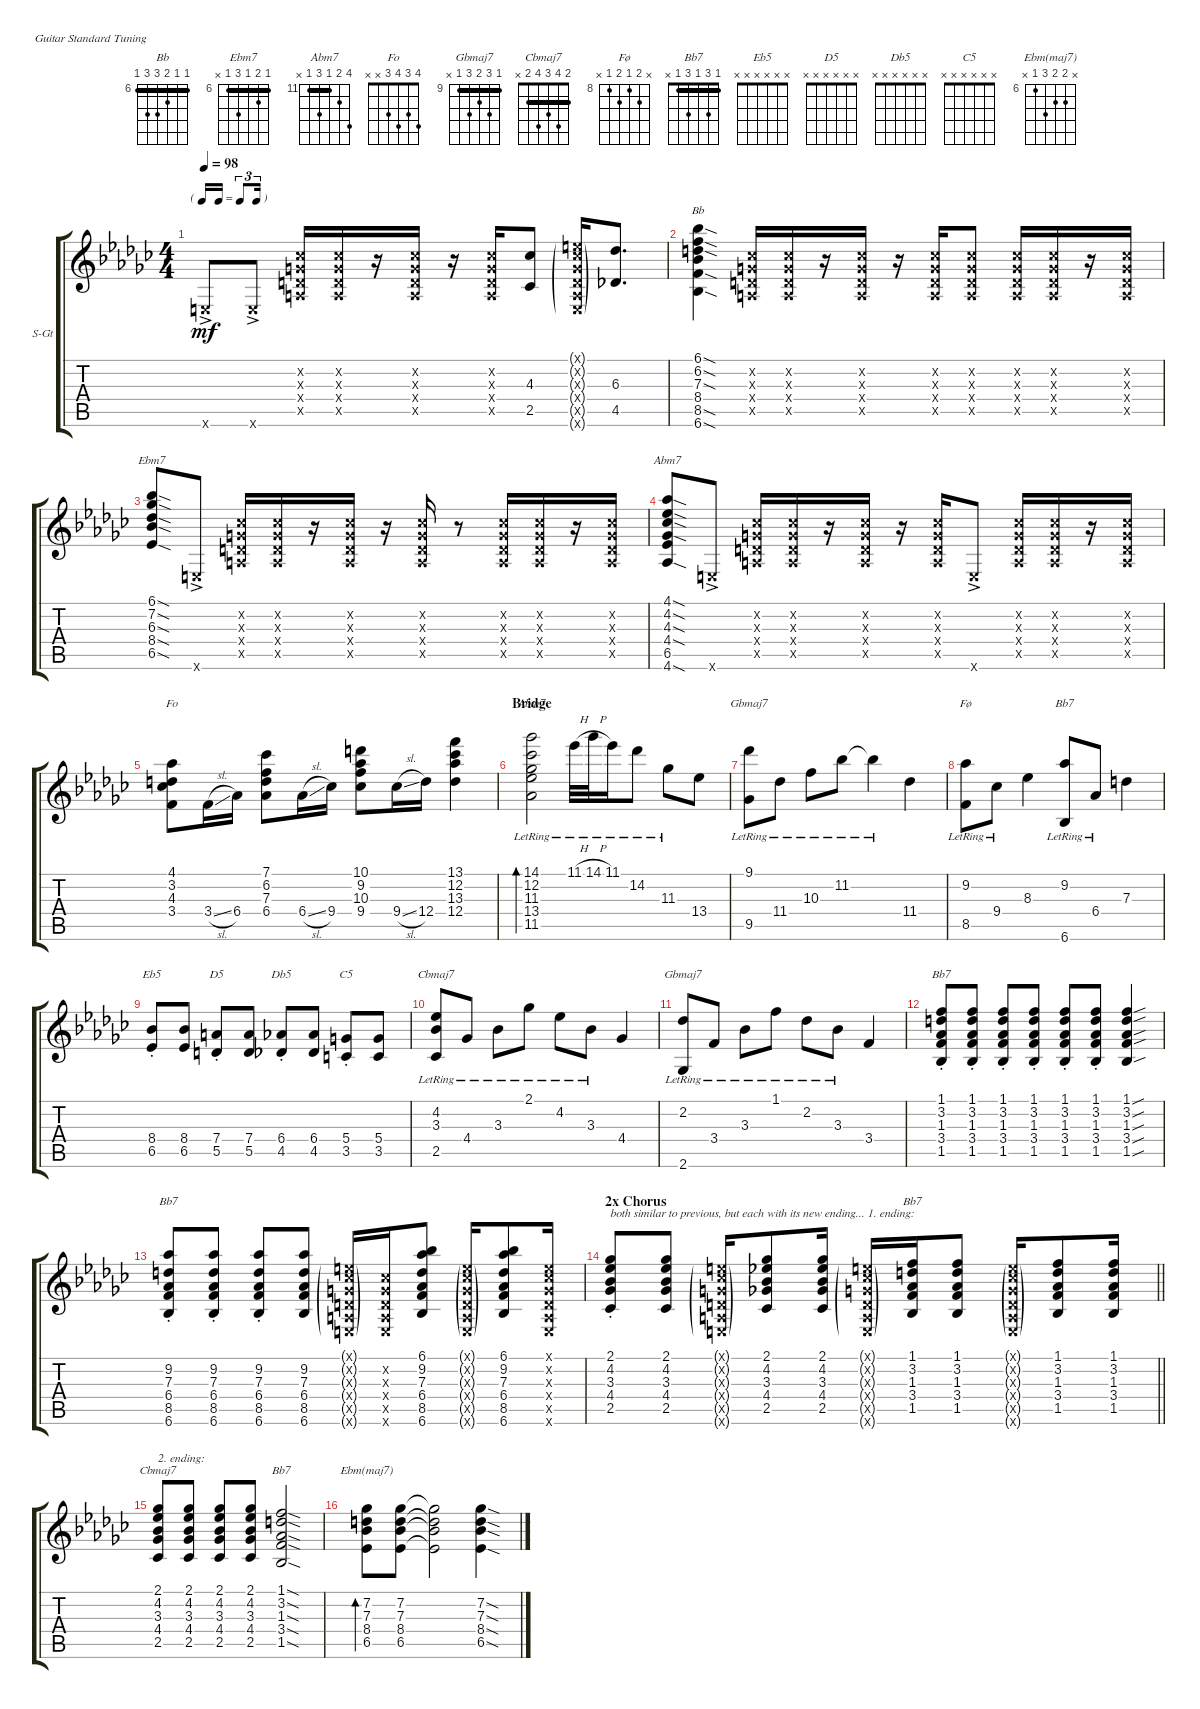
\defaultSystemsLayout 4
\bracketExtendMode groupsimilarinstruments
\firstSystemTrackNameOrientation horizontal
\otherSystemsTrackNameOrientation horizontal
\track ("Nick Lashley" "S-Gt") {instrument acousticguitarsteel}
\staff {score tabs}
\tuning (E4 B3 G3 D3 A2 E2)
\chord ("Bb" 6 6 7 8 8 6) {firstfret 6 barre (6 6)}
\chord ("Ebm7" 6 7 6 8 6 x) {firstfret 6 barre (6 6)}
\chord ("Abm7" 4 7 4 4 6 4) {firstfret 4 barre (4 4 4)}
\chord ("Fo" 4 3 4 3 x x)
\chord ("Gbmaj7" 1 2 3 3 x 2)
\chord ("Cbmaj7" 2 4 3 4 2 x) {barre 2}
\chord ("Abm7" 14 12 11 13 11 x) {firstfret 11 barre 11}
\chord ("Gbmaj7" 9 11 10 11 9 x) {firstfret 9 barre 9}
\chord ("Fø" x 9 8 9 8 x) {firstfret 8}
\chord ("Bb7" 6 9 7 6 8 6) {firstfret 6 barre (6 6)}
\chord ("Eb5" x x x x x x)
\chord ("D5" x x x x x x)
\chord ("Db5" x x x x x x)
\chord ("C5" x x x x x x)
\chord ("Bb7" 1 3 1 3 1 x) {barre (1 1)}
\chord ("Ebm(maj7)" x 7 7 8 6 x) {firstfret 6}
\ts (4 4)
\tf triplet16th
\tempo 98
\clef g2
\ks ebminor
0.6{ac x}.8{dy mf} 0.6{ac x}.8 (0.2{x} 0.3{x} 0.4{x} 0.5{x}).16 (0.2{x} 0.3{x} 0.4{x} 0.5{x}).16 r.16 (0.2{x} 0.3{x} 0.4{x} 0.5{x}).16 r.16 (0.2{x} 0.3{x} 0.4{x} 0.5{x}).16 (2.5 4.3).8 (0.1{g x} 0.2{g x} 0.3{g x} 0.4{g x} 0.5{g x} 0.6{g x}).16 (6.3 4.5).8{d} |
(6.6{sod} 8.5{sod} 8.4 7.3{sod} 6.2{sod} 6.1{sod}).4{ch "Bb"} (0.2{x} 0.3{x} 0.4{x} 0.5{x}).16 (0.2{x} 0.3{x} 0.4{x} 0.5{x}).16 r.16 (0.2{x} 0.3{x} 0.4{x} 0.5{x}).16 r.16 (0.2{x} 0.3{x} 0.4{x} 0.5{x}).16 (0.2{x} 0.3{x} 0.4{x} 0.5{x}).8 (0.2{x} 0.3{x} 0.4{x} 0.5{x}).16 (0.2{x} 0.3{x} 0.4{x} 0.5{x}).16 r.16 (0.2{x} 0.3{x} 0.4{x} 0.5{x}).16 |
(6.5{sod} 8.4{sod} 6.3{sod} 7.2{sod} 6.1{sod}).8{ch "Ebm7"} 0.6{ac x}.8 (0.2{x} 0.3{x} 0.4{x} 0.5{x}).16 (0.2{x} 0.3{x} 0.4{x} 0.5{x}).16 r.16 (0.2{x} 0.3{x} 0.4{x} 0.5{x}).16 r.16 (0.2{x} 0.3{x} 0.4{x} 0.5{x}).16 r.8 (0.2{x} 0.3{x} 0.4{x} 0.5{x}).16 (0.2{x} 0.3{x} 0.4{x} 0.5{x}).16 r.16 (0.2{x} 0.3{x} 0.4{x} 0.5{x}).16 |
(4.2{sod} 4.3{sod} 4.4{sod} 6.5 4.1{sod} 4.6{sod}).8{ch "Abm7"} 0.6{ac x}.8 (0.2{x} 0.3{x} 0.4{x} 0.5{x}).16 (0.2{x} 0.3{x} 0.4{x} 0.5{x}).16 r.16 (0.2{x} 0.3{x} 0.4{x} 0.5{x}).16 r.16 (0.2{x} 0.3{x} 0.4{x} 0.5{x}).16 0.6{ac x}.8 (0.2{x} 0.3{x} 0.4{x} 0.5{x}).16 (0.2{x} 0.3{x} 0.4{x} 0.5{x}).16 r.16 (0.2{x} 0.3{x} 0.4{x} 0.5{x}).16 |
(4.1 3.2 4.3 3.4).8{ch "Fo"} 3.4{sl}.16 6.4.16 (7.1 6.2 7.3 6.4).8 6.4{sl}.16 9.4.16 (10.1 9.2 10.3 9.4).8 9.4{sl}.16 12.4.16 (13.1 12.2 13.3 12.4).4 |
\section ("" "Bridge")
(11.5{lr} 13.4{lr} 11.3{lr} 12.2{lr} 14.1{lr}).2{bd 120 ch "Abm7"} 11.1{h lr}.32 14.1{h lr}.32 11.1{lr}.16 14.2{lr}.8 11.3{lr}.8 13.4.8 |
(9.1{lr} 9.5{lr}).8{ch "Gbmaj7"} 11.4{lr}.8 10.3{lr}.8 11.2{lr}.8 11.2{lr t}.4 11.4.4 |
(9.2{lr} 8.5{lr}).8{ch "Fø"} 9.4{lr}.8 8.3.4 (9.2{lr} 6.6{lr}).8{ch "Bb7"} 6.4{lr}.8 7.3.4 |
(6.5{st} 8.4{st}).8{ch "Eb5"} (6.5 8.4).8 (5.5{st} 7.4{st}).8{ch "D5"} (5.5 7.4).8 (6.4{st} 4.5{st}).8{ch "Db5"} (6.4 4.5).8 (3.5{st} 5.4{st}).8{ch "C5"} (3.5 5.4).8 |
(4.2{lr} 3.3{lr} 2.5{lr}).8{ch "Cbmaj7"} 4.4{lr}.8 3.3{lr}.8 2.1{lr}.8 4.2{lr}.8 3.3{lr}.8 4.4.4 |
(2.2{lr} 2.6{lr}).8{ch "Gbmaj7"} 3.4{lr}.8 3.3{lr}.8 1.1{lr}.8 2.2{lr}.8 3.3{lr}.8 3.4.4 |
(1.5{st} 3.4{st} 1.3{st} 3.2{st} 1.1{st}).8{ch "Bb7"} (1.5{st} 3.4{st} 1.3{st} 3.2{st} 1.1{st}).8 (1.5{st} 3.4{st} 1.3{st} 3.2{st} 1.1{st}).8 (1.5{st} 3.4{st} 1.3{st} 3.2{st} 1.1{st}).8 (1.5{st} 3.4{st} 1.3{st} 3.2{st} 1.1{st}).8 (1.5{st} 3.4{st} 1.3{st} 3.2{st} 1.1{st}).8 (1.5{sou} 3.4{sou} 1.3{sou} 3.2{sou} 1.1{sou}).4 |
(9.2{st} 7.3{st} 6.4{st} 8.5{st} 6.6{st}).8{ch "Bb7"} (9.2{st} 7.3{st} 6.4{st} 8.5{st} 6.6{st}).8 (9.2{st} 7.3{st} 6.4{st} 8.5{st} 6.6{st}).8 (9.2 7.3 6.4 8.5 6.6).8 (0.1{g x} 0.2{g x} 0.3{g x} 0.4{g x} 0.5{g x} 0.6{g x}).16 (0.2{x} 0.3{x} 0.4{x} 0.5{x} 0.6{x}).16 (9.2 7.3 6.4 8.5 6.6 6.1).8 (0.1{g x} 0.2{g x} 0.3{g x} 0.4{g x} 0.5{g x} 0.6{g x}).16 (9.2 7.3 6.4 8.5 6.6 6.1).8 (0.2{x} 0.3{x} 0.4{x} 0.5{x} 0.6{x} 0.1{x}).16 |
\section ("" "2x Chorus")
\barLineRight lightlight
(2.5{st} 4.2{st} 3.3{st} 4.4{st} 2.1{st}).8{txt "both similar to previous, but each with its new ending... 1. ending:"} (2.5 4.2 3.3 4.4 2.1).8 (0.1{g x} 0.2{g x} 0.3{g x} 0.4{g x} 0.5{g x} 0.6{g x}).16 (2.5 4.2 3.3 4.4 2.1).8 (2.5 4.2 3.3 4.4 2.1).16 (0.1{g x} 0.2{g x} 0.3{g x} 0.4{g x} 0.5{g x} 0.6{g x}).16 (1.5 3.4 1.3 3.2 1.1).16{ch "Bb7"} (1.5 3.4 1.3 3.2 1.1).8 (0.1{g x} 0.2{g x} 0.3{g x} 0.4{g x} 0.5{g x} 0.6{g x}).16 (1.5 3.4 1.3 3.2 1.1).8 (1.5 3.4 1.3 3.2 1.1).16 |
(2.5 4.2 3.3 4.4 2.1).8{ch "Cbmaj7" txt "2. ending:"} (2.5 4.2 3.3 4.4 2.1).8 (2.5 4.2 3.3 4.4 2.1).8 (2.5 4.2 3.3 4.4 2.1).8 (1.5{sod} 3.4{sod} 1.3{sod} 3.2{sod} 1.1{sod}).2{ch "Bb7"} |
(6.5 8.4 7.3 7.2).8{bd 119 ch "Ebm(maj7)"} (6.5 8.4 7.3 7.2).8 (7.2{t} 7.3{t} 8.4{t} 6.5{t}).2 (6.5{sod} 8.4{sod} 7.3{sod} 7.2{sod}).4
